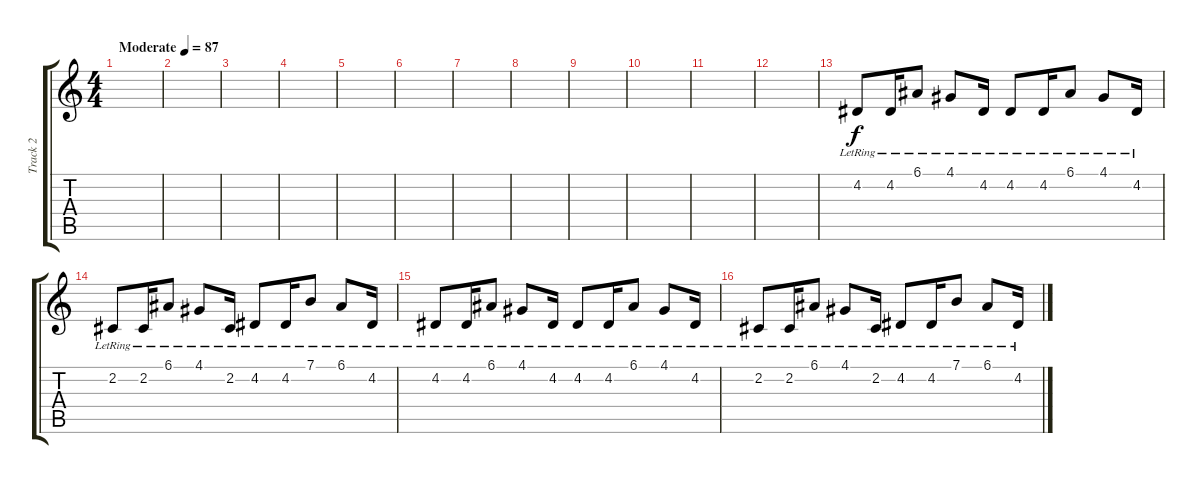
\track ("Track 2" "Track 2") {instrument acousticgrandpiano}
\staff {score tabs}
\tuning (E4 B3 G3 D3 A2 E2) {hide}
\ts (4 4)
\tempo (87 "Moderate")
\clef g2
\ks c
|
|
|
|
|
|
|
|
|
|
|
|
4.2{lr}.8 4.2{lr}.16 6.1{lr}.8 4.1{lr}.8 4.2{lr}.16 4.2{lr}.8 4.2{lr}.16 6.1{lr}.8 4.1{lr}.8 4.2{lr}.16 |
2.2{lr}.8 2.2{lr}.16 6.1{lr}.8 4.1{lr}.8 2.2{lr}.16 4.2{lr}.8 4.2{lr}.16 7.1{lr}.8 6.1{lr}.8 4.2{lr}.16 |
4.2{lr}.8 4.2{lr}.16 6.1{lr}.8 4.1{lr}.8 4.2{lr}.16 4.2{lr}.8 4.2{lr}.16 6.1{lr}.8 4.1{lr}.8 4.2{lr}.16 |
2.2{lr}.8 2.2{lr}.16 6.1{lr}.8 4.1{lr}.8 2.2{lr}.16 4.2{lr}.8 4.2{lr}.16 7.1{lr}.8 6.1{lr}.8 4.2{lr}.16
